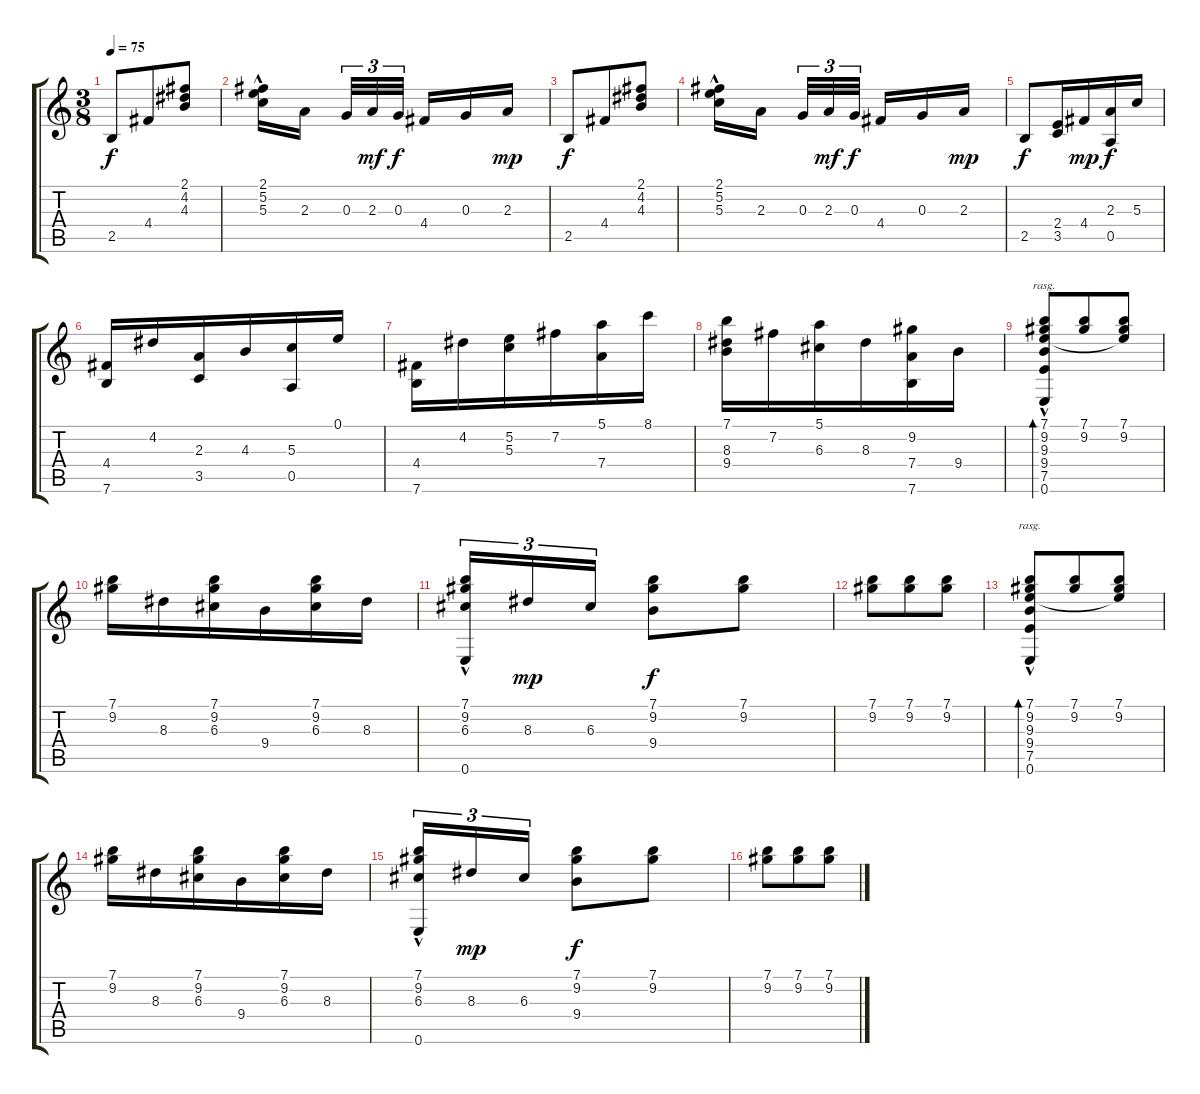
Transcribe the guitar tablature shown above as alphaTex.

\track "" {instrument acousticguitarnylon}
\staff {score tabs}
\tuning (E4 B3 G3 D3 A2 E2) {hide}
\ts (3 8)
\tempo 75
\clef g2
\ks c
2.5.8{dy f} 4.4.8 (2.1 4.2 4.3).8 |
(2.1{hac} 5.2 5.3).16 2.3.16 0.3.32{tu (3 2)} 2.3.32{tu (3 2) dy mf} 0.3.32{tu (3 2) dy f} 4.4.16 0.3.16 2.3.16{dy mp} |
2.5.8{dy f} 4.4.8 (2.1 4.2 4.3).8 |
(2.1{hac} 5.2 5.3).16 2.3.16 0.3.32{tu (3 2)} 2.3.32{tu (3 2) dy mf} 0.3.32{tu (3 2) dy f} 4.4.16 0.3.16 2.3.16{dy mp} |
2.5.8{dy f} (2.4 3.5).16 4.4.16{dy mp} (2.3 0.5).16{dy f} 5.3.16 |
(4.4 7.6).16 4.2.16 (2.3 3.5).16 4.3.16 (5.3 0.5).16 0.1.16 |
(4.4 7.6).16 4.2.16 (5.2 5.3).16 7.2.16 (5.1 7.4).16 8.1.16 |
(7.1 8.3 9.4).16 7.2.16 (5.1 6.3).16 8.3.16 (9.2 7.4 7.6).16 9.4.16 |
(7.1 9.2 9.3 9.4 7.5 0.6{hac}).8{bd 60 rasg ii} (7.1 9.2).8 (7.1 9.2 9.3{t}).8 |
(7.1 9.2).16 8.3.16 (7.1 9.2 6.3).16 9.4.16 (7.1 9.2 6.3).16 8.3.16 |
(7.1 9.2 6.3 0.6{hac}).16{tu (3 2)} 8.3.16{tu (3 2) dy mp} 6.3.16{tu (3 2)} (7.1 9.2 9.4).8{dy f} (7.1 9.2).8 |
(7.1 9.2).8 (7.1 9.2).8 (7.1 9.2).8 |
(7.1 9.2 9.3 9.4 7.5 0.6{hac}).8{bd 60 rasg ii} (7.1 9.2).8 (7.1 9.2 9.3{t}).8 |
(7.1 9.2).16 8.3.16 (7.1 9.2 6.3).16 9.4.16 (7.1 9.2 6.3).16 8.3.16 |
(7.1 9.2 6.3 0.6{hac}).16{tu (3 2)} 8.3.16{tu (3 2) dy mp} 6.3.16{tu (3 2)} (7.1 9.2 9.4).8{dy f} (7.1 9.2).8 |
(7.1 9.2).8 (7.1 9.2).8 (7.1 9.2).8
